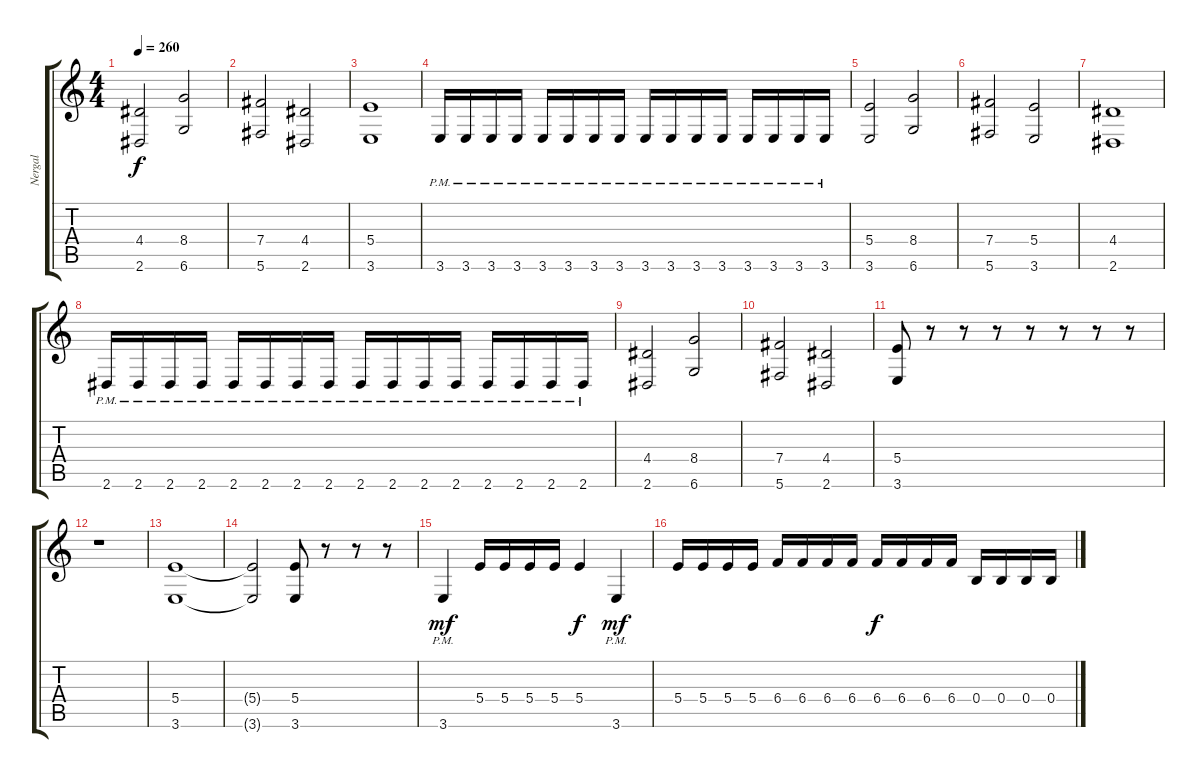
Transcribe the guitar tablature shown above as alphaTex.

\track ("Nergal" "Nergal") {instrument distortionguitar}
\staff {score tabs}
\tuning (Db4 Ab3 E3 B2 Gb2 Db2) {hide}
\ts (4 4)
\tempo 260
\clef g2
\ks c
(4.4 2.6).2{dy f} (8.4 6.6).2 |
(7.4 5.6).2 (4.4 2.6).2 |
(5.4 3.6).1 |
3.6{pm}.16 3.6{pm}.16 3.6{pm}.16 3.6{pm}.16 3.6{pm}.16 3.6{pm}.16 3.6{pm}.16 3.6{pm}.16 3.6{pm}.16 3.6{pm}.16 3.6{pm}.16 3.6{pm}.16 3.6{pm}.16 3.6{pm}.16 3.6{pm}.16 3.6{pm}.16 |
(5.4 3.6).2 (8.4 6.6).2 |
(7.4 5.6).2 (5.4 3.6).2 |
(4.4 2.6).1 |
2.6{pm}.16 2.6{pm}.16 2.6{pm}.16 2.6{pm}.16 2.6{pm}.16 2.6{pm}.16 2.6{pm}.16 2.6{pm}.16 2.6{pm}.16 2.6{pm}.16 2.6{pm}.16 2.6{pm}.16 2.6{pm}.16 2.6{pm}.16 2.6{pm}.16 2.6{pm}.16 |
(4.4 2.6).2 (8.4 6.6).2 |
(7.4 5.6).2 (4.4 2.6).2 |
(5.4 3.6).8 r.8 r.8 r.8 r.8 r.8 r.8 r.8 |
r.1 |
(5.4 3.6).1 |
(5.4{t} 3.6{t}).2 (5.4 3.6).8 r.8 r.8 r.8 |
3.6{pm}.4{dy mf} 5.4.16 5.4.16 5.4.16 5.4.16 5.4.4{dy f} 3.6{pm}.4{dy mf} |
5.4.16 5.4.16 5.4.16 5.4.16 6.4.16 6.4.16 6.4.16 6.4.16 6.4.16{dy f} 6.4.16 6.4.16 6.4.16 0.4.16 0.4.16 0.4.16 0.4.16
